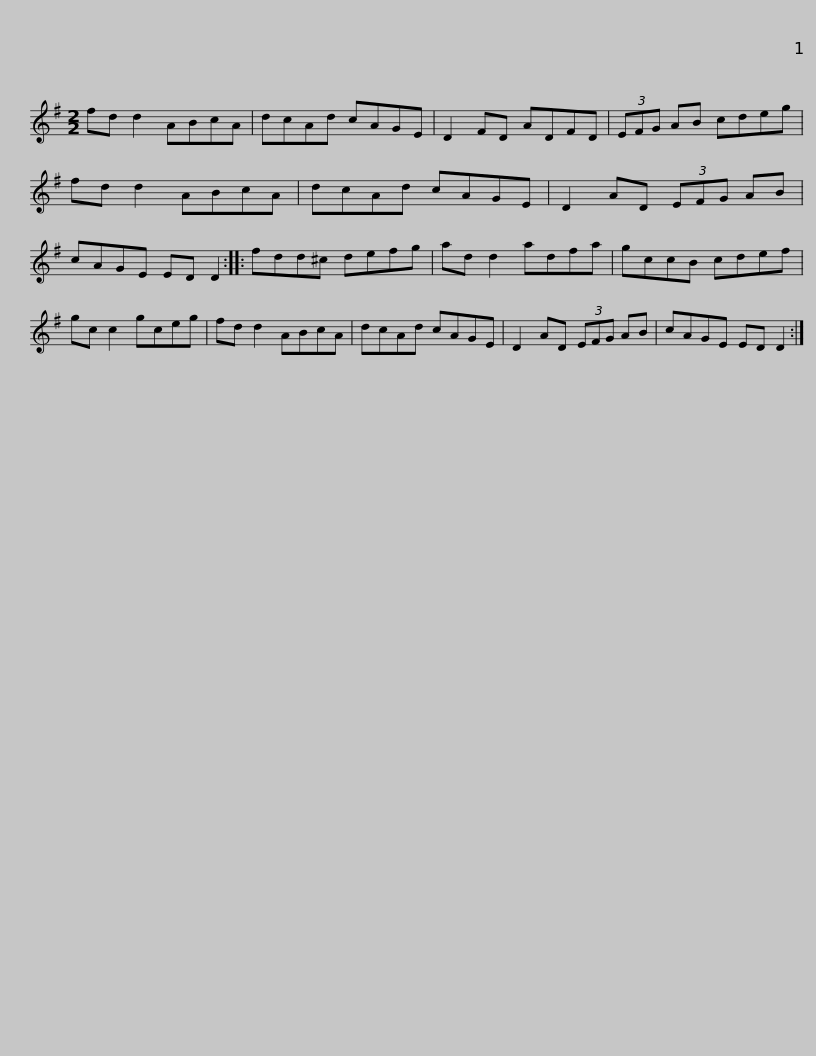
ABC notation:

X:1
L:1/8
M:2/2
I:linebreak $
K:G
V:1 treble
V:1
 fd d2 ABcA | dcAd cAGE | D2 FD ADFD | (3EFG AB cdeg |$ fd d2 ABcA | %5
 dcAd cAGE | D2 AD (3EFG AB | cAGE ED D2 ::$ fdd^c defg | ad d2 adfa | %10
 gccB cdef | gc c2 gceg |$ fd d2 ABcA | dcAd cAGE | D2 AD (3EFG AB | %15
 cAGE ED D2 :| %16
